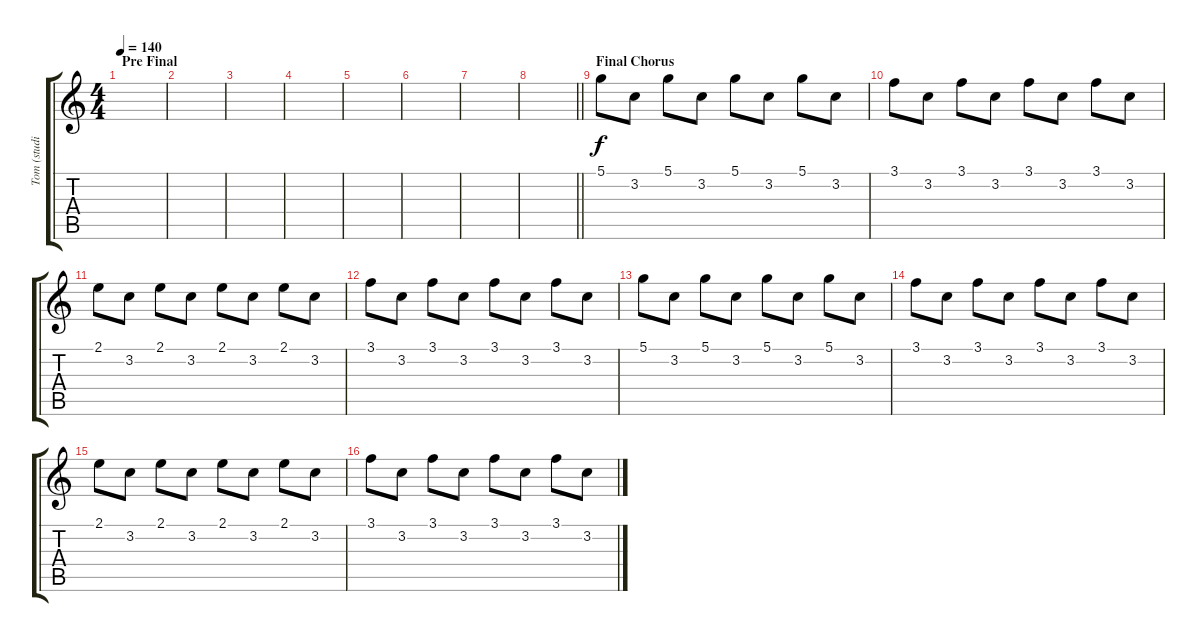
\track ("Tom (studio guitar)" "Tom (studi") {instrument electricguitarjazz}
\staff {score tabs}
\tuning (D4 A3 F3 C3 G2 D2) {hide}
\ts (4 4)
\section ("" "Pre Final")
\tempo 140
\clef g2
\ks c
|
|
|
|
|
|
|
\barLineRight lightlight
|
\section ("" "Final Chorus")
5.1.8 3.2.8 5.1.8 3.2.8 5.1.8 3.2.8 5.1.8 3.2.8 |
3.1.8 3.2.8 3.1.8 3.2.8 3.1.8 3.2.8 3.1.8 3.2.8 |
2.1.8 3.2.8 2.1.8 3.2.8 2.1.8 3.2.8 2.1.8 3.2.8 |
3.1.8 3.2.8 3.1.8 3.2.8 3.1.8 3.2.8 3.1.8 3.2.8 |
5.1.8 3.2.8 5.1.8 3.2.8 5.1.8 3.2.8 5.1.8 3.2.8 |
3.1.8 3.2.8 3.1.8 3.2.8 3.1.8 3.2.8 3.1.8 3.2.8 |
2.1.8 3.2.8 2.1.8 3.2.8 2.1.8 3.2.8 2.1.8 3.2.8 |
3.1.8 3.2.8 3.1.8 3.2.8 3.1.8 3.2.8 3.1.8 3.2.8
